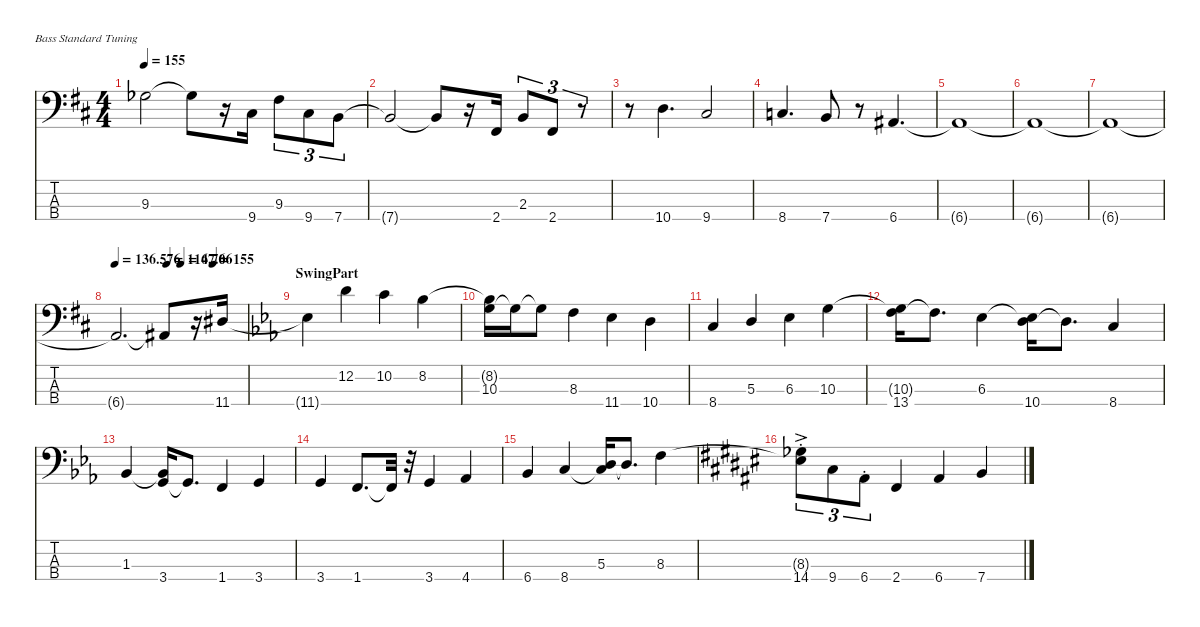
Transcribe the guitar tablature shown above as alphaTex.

\hideDynamics
\bracketExtendMode nobrackets
\singleTrackTrackNamePolicy hidden
\multiTrackTrackNamePolicy hidden
\otherSystemsTrackNameOrientation horizontal
\track ("Bass" "E-Bass") {instrument electricbassfinger}
\staff {score tabs}
\tuning (G2 D2 A1 E1)
\ts (4 4)
\tempo 155
\clef f4
\ks d
9.3{t acc b}.2{dy mf beam Down} 9.3{t acc b}.8{beam Down} r.16{beam Down} 9.4{acc #}.16{dy f beam Down} 9.3{acc #}.8{tu (3 2) dy mf beam Down} 9.4{acc #}.8{tu (3 2) dy f beam Down} 7.4{acc forcenatural}.8{tu (3 2) beam Down} |
7.4{t acc forcenatural}.2{beam Up} 7.4{t acc forcenatural}.8{beam Up} r.16{beam Up} 2.4{acc #}.16{beam Up} 2.3{acc forcenatural}.8{tu (3 2) beam Up} 2.4{acc #}.8{tu (3 2) beam Up} r.8{tu (3 2) beam Up} |
r.8{beam Down} 10.4{acc forcenatural}.4{d beam Down} 9.4{acc #}.2{beam Up} |
8.4{acc forcenatural}.4{d beam Up} 7.4{acc forcenatural}.8{beam Up} r.8{beam Up} 6.4{acc #}.4{d beam Up} |
6.4{t acc #}.1{beam Up} |
6.4{t acc #}.1{beam Up} |
6.4{t acc #}.1{beam Up} |
\tempo
136.576
\tempo (114.706 0.39375)
\tempo (67.6 0.5)
\tempo (155 0.74375)
6.4{t acc #}.2{d beam Up} 6.4{t acc #}.8{beam Up} r.16{beam Up} 11.4{acc #}.16{beam Up} |
\section ("" "SwingPart")
\ks eb
11.4{t acc b}.4{beam Down} 12.2{acc forcenatural}.4{beam Down} 10.2{acc forcenatural}.4{beam Down} 8.2{acc b}.4{beam Down} |
(8.2{t acc b} 10.3{acc forcenatural}).16{beam Down} 10.3{t acc forcenatural}.16{beam Down} 10.3{t acc forcenatural}.8{beam Down} 8.3{acc forcenatural}.4{beam Down} 11.4{acc b}.4{beam Down} 10.4{acc forcenatural}.4{beam Down} |
8.4{acc forcenatural}.4{beam Up} 5.3{acc forcenatural}.4{beam Up} 6.3{acc b}.4{beam Down} 10.3{acc forcenatural}.4{dy mf beam Down} |
(10.3{t acc forcenatural} 13.4{acc forcenatural}).16{beam Down} 13.4{t acc forcenatural}.8{d beam Down} 6.3{acc b}.4{beam Down} (10.4{acc forcenatural} 6.3{t acc b}).16{beam Down} 10.4{t acc forcenatural}.8{d beam Down} 8.4{acc forcenatural}.4{dy f beam Up} |
1.3{acc b}.4{beam Up} (3.4{acc forcenatural} 1.3{t acc b}).16{beam Up} 3.4{t acc forcenatural}.8{d beam Up} 1.4{acc forcenatural}.4{beam Up} 3.4{acc forcenatural}.4{beam Up} |
3.4{acc forcenatural}.4{beam Up} 1.4{acc forcenatural}.8{d beam Up} 1.4{t acc forcenatural}.32{beam Up} r.32{beam Up} 3.4{acc forcenatural}.4{beam Up} 4.4{acc b}.4{beam Up} |
6.4{acc b}.4{beam Up} 8.4{acc forcenatural}.4{beam Up} (8.4{t acc forcenatural} 5.3{acc forcenatural}).16{beam Up} 5.3{t acc forcenatural}.8{d beam Up} 8.3{acc forcenatural}.4{dy mf beam Down} |
\ks f#
(8.3{t acc #} 14.4{ac st acc b}).8{tu (3 2) beam Down} 9.4{acc #}.8{tu (3 2) dy f beam Down} 6.4{st acc #}.8{tu (3 2) beam Down} 2.4{acc #}.4{beam Up} 6.4{acc #}.4{beam Up} 7.4{acc forcenatural}.4{beam Up}
